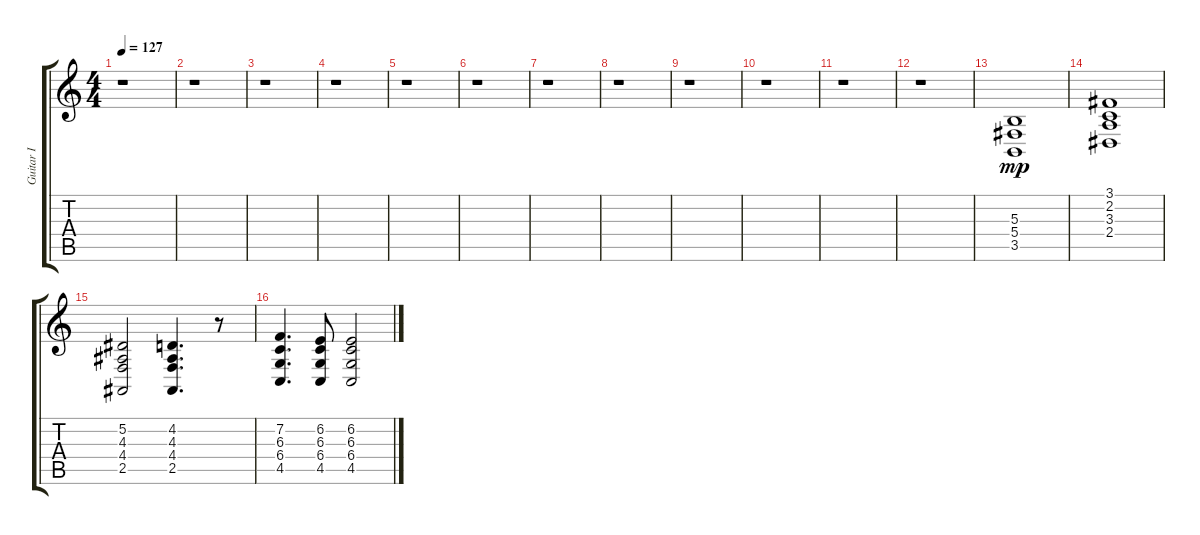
\track ("Guitar I" "Guitar I") {instrument stringensemble1}
\staff {score tabs}
\tuning (Eb4 Bb3 Gb3 Db3 Ab2 Eb2) {hide}
\ts (4 4)
\tempo 127
\clef g2
\ks c
r.1{dy mp} |
r.1 |
r.1 |
r.1 |
r.1 |
r.1 |
r.1 |
r.1 |
r.1 |
r.1 |
r.1 |
r.1 |
(5.3 5.4 3.5).1 |
(3.1 2.2 3.3 2.4).1 |
(5.2 4.3 4.4 2.5).2 (4.2 4.3 4.4 2.5).4{d} r.8 |
(7.2 6.3 6.4 4.5).4{d} (6.2 6.3 6.4 4.5).8 (6.2 6.3 6.4 4.5).2
